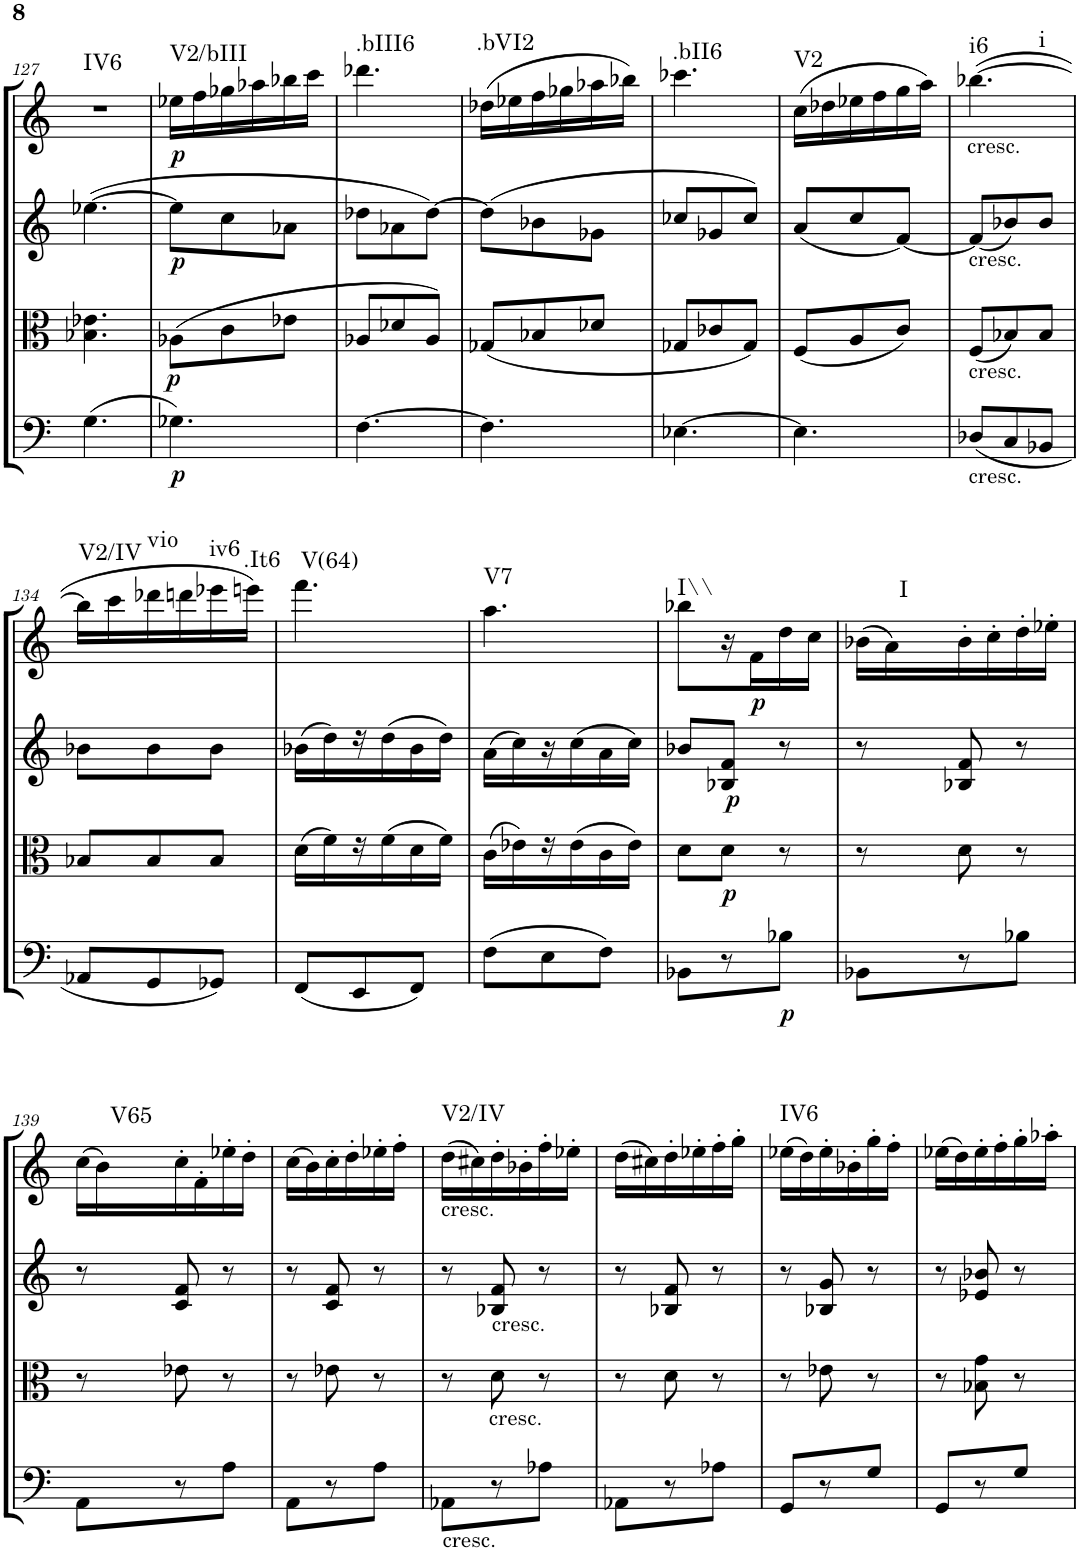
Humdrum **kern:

**kern	**dynam	**kern	**dynam	**kern	**dynam	**kern	**dynam	**harte
*part4	*part4	*part3	*part3	*part2	*part2	*part1	*part1	*part1
*staff4	*staff4	*staff3	*staff3	*staff2	*staff2	*staff1	*staff1	*
*I"Violoncello	*	*I"Viola	*	*I"Violin II	*	*I"Violin I	*	*
*I'Vc	*	*I'Vla	*	*I'Vln	*	*I'Vln	*	*
!!LO:PB:g=z
*clefF4	*	*clefC3	*	*clefG2	*	*clefG2	*	*
*k[]	*	*k[]	*	*k[]	*	*k[]	*	*
*M3/8	*	*M3/8	*	*M3/8	*	*M3/8	*	*
=127	=127	=127	=127	=127	=127	=127	=127	=127
!	!	!	!	!	!	!	!	!LO:H:kt=IV6
(4.G\	.	4.B-X\ 4.e-X\	.	([4.ee-X\	.	4.r	.	N
=128	=128	=128	=128	=128	=128	=128	=128	=128
!	!LO:DY:b	!	!LO:DY:b	!	!LO:DY:b	!	!LO:DY:b	!LO:H:kt=V2/bIII
4.G-X\)	p	(8A-X\L	p	8ee-\L]	p	16ee-X\LL	p	N
.	.	.	.	.	.	16ff\	.	.
.	.	8c\	.	8cc\	.	16gg-X\	.	.
.	.	.	.	.	.	16aa-X\	.	.
.	.	8e-X\J	.	8a-X\J	.	16bb-X\	.	.
.	.	.	.	.	.	16ccc\JJ	.	.
=129	=129	=129	=129	=129	=129	=129	=129	=129
!	!	!	!	!	!	!	!	!LO:H:kt=.bIII6
[4.F\	.	8A-X/L	.	8dd-X\L	.	4.ddd-X\	.	N
.	.	8d-X/	.	8a-X\	.	.	.	.
.	.	8A-/J)	.	[8dd-\J)	.	.	.	.
=130	=130	=130	=130	=130	=130	=130	=130	=130
!	!	!	!	!	!	!	!	!LO:H:kt=.bVI2
4.F\]	.	(8G-X/L	.	(8dd-\L]	.	(16dd-X\LL	.	N
.	.	.	.	.	.	16ee-X\	.	.
.	.	8B-X/	.	8b-X\	.	16ff\	.	.
.	.	.	.	.	.	16gg-X\	.	.
.	.	8d-X/J	.	8g-X\J	.	16aa-X\	.	.
.	.	.	.	.	.	16bb-X\JJ)	.	.
=131	=131	=131	=131	=131	=131	=131	=131	=131
!	!	!	!	!	!	!	!	!LO:H:kt=.bII6
[4.E-X\	.	8G-X/L	.	8cc-X/L	.	4.ccc-X\	.	N
.	.	8c-X/	.	8g-X/	.	.	.	.
.	.	8G-/J)	.	8cc-/J)	.	.	.	.
=132	=132	=132	=132	=132	=132	=132	=132	=132
!	!	!	!	!	!	!	!	!LO:H:kt=V2
4.E-\]	.	(8F/L	.	(8a/L	.	(16cc\LL	.	N
.	.	.	.	.	.	16dd-X\	.	.
.	.	8A/	.	8cc/	.	16ee-X\	.	.
.	.	.	.	.	.	16ff\	.	.
.	.	8c/J)	.	[8f/J)	.	16gg\	.	.
.	.	.	.	.	.	16aa\JJ)	.	.
=133	=133	=133	=133	=133	=133	=133	=133	=133
!	!	!	!	!	!	!LO:TX:b:t=cresc.	!	!
!	!	!	!	!LO:TX:b:t=cresc.	!	!	!	!
!	!	!LO:TX:b:t=cresc.	!	!	!	!	!	!
!LO:TX:b:t=cresc.	!	!	!	!	!	!	!	!LO:H:n=1:kt=i6
!	!	!	!	!	!	!	!	!LO:H:n=2:kt=i
(<8D-X/L	.	(8F/L	.	(8f/L]	.	([4.bb-X\	.	N N
8C/	.	8B-X/)	.	8b-X/)	.	.	.	.
8BB-X/J	.	8B-/J	.	8b-/J	.	.	.	.
!!LO:LB:g=z
=134	=134	=134	=134	=134	=134	=134	=134	=134
!	!	!	!	!	!	!	!	!LO:H:kt=V2/IV
8AA-X/L	.	8B-X/L	.	8b-X\L	.	16bb-\LL]	.	N
.	.	.	.	.	.	16ccc\	.	.
!	!	!	!	!	!	!	!	!LO:H:kt=vio
8GG/	.	8B-/	.	8b-\	.	16ddd-X\	.	N
.	.	.	.	.	.	16dddn\	.	.
!	!	!	!	!	!	!	!	!LO:H:kt=iv6
8GG-X/J)	.	8B-/J	.	8b-\J	.	16eee-X\	.	N
!	!	!	!	!	!	!	!	!LO:H:kt=.It6
.	.	.	.	.	.	16eeen\JJ)	.	N
=135	=135	=135	=135	=135	=135	=135	=135	=135
!	!	!	!	!	!	!	!	!LO:H:kt=V(64)
(8FF/L	.	(16d\LL	.	(16b-X\LL	.	4.fff\	.	N
.	.	16f\)	.	16dd\)	.	.	.	.
8EE/	.	16r	.	16r	.	.	.	.
.	.	(16f\	.	(16dd\	.	.	.	.
8FF/J)	.	16d\	.	16b-\	.	.	.	.
.	.	16f\JJ)	.	16dd\JJ)	.	.	.	.
=136	=136	=136	=136	=136	=136	=136	=136	=136
!	!	!	!	!	!	!	!	!LO:H:kt=V7
(8F\L	.	(16c\LL	.	(16a\LL	.	4.aa\	.	N
.	.	16e-X\)	.	16cc\)	.	.	.	.
8E\	.	16r	.	16r	.	.	.	.
.	.	(16e-\	.	(16cc\	.	.	.	.
8F\J)	.	16c\	.	16a\	.	.	.	.
.	.	16e-\JJ)	.	16cc\JJ)	.	.	.	.
=137	=137	=137	=137	=137	=137	=137	=137	=137
!	!	!	!	!	!	!	!	!LO:H:kt=I\\
8BB-X\L	.	8d\L	.	8b-X/L	.	8bb-X\L	.	N
!	!	!	!LO:DY:b	!	!LO:DY:b	!	!	!
8r	.	8d\J	p	8B-X/ 8f/J	p	16r	.	.
!	!	!	!	!	!	!	!LO:DY:b	!
.	.	.	.	.	.	16f\	p	.
!	!LO:DY:b	!	!	!	!	!	!	!
8B-X\J	p	8r	.	8r	.	16dd\	.	.
.	.	.	.	.	.	16cc\JJ	.	.
=138	=138	=138	=138	=138	=138	=138	=138	=138
8BB-X\L	.	8r	.	8r	.	(16b-X\LL	.	.
.	.	.	.	.	.	16a\)	.	.
!	!	!	!	!	!	!	!	!LO:H:kt=I
8r	.	8d\	.	8B-X/ 8f/	.	16b-'\	.	N
.	.	.	.	.	.	16cc'\	.	.
8B-X\J	.	8r	.	8r	.	16dd'\	.	.
.	.	.	.	.	.	16ee-X'\JJ	.	.
!!LO:LB:g=z
=139	=139	=139	=139	=139	=139	=139	=139	=139
8AA\L	.	8r	.	8r	.	(16cc\LL	.	.
.	.	.	.	.	.	16b\)	.	.
!	!	!	!	!	!	!	!	!LO:H:kt=V65
8r	.	8e-X\	.	8c/ 8f/	.	16cc'\	.	N
.	.	.	.	.	.	16f'\	.	.
8A\J	.	8r	.	8r	.	16ee-X'\	.	.
.	.	.	.	.	.	16dd'\JJ	.	.
=140	=140	=140	=140	=140	=140	=140	=140	=140
8AA\L	.	8r	.	8r	.	(16cc\LL	.	.
.	.	.	.	.	.	16b\)	.	.
8r	.	8e-X\	.	8c/ 8f/	.	16cc'\	.	.
.	.	.	.	.	.	16dd'\	.	.
8A\J	.	8r	.	8r	.	16ee-X'\	.	.
.	.	.	.	.	.	16ff'\JJ	.	.
=141	=141	=141	=141	=141	=141	=141	=141	=141
!	!	!	!	!	!	!LO:TX:b:t=cresc.	!	!
!LO:TX:b:t=cresc.	!	!	!	!	!	!	!	!LO:H:kt=V2/IV
8AA-X\L	.	8r	.	8r	.	(16dd\LL	.	N
.	.	.	.	.	.	16cc#X\)	.	.
!	!	!	!	!LO:TX:b:t=cresc.	!	!	!	!
!	!	!LO:TX:b:t=cresc.	!	!	!	!	!	!
8r	.	8d\	.	8B-X/ 8f/	.	16dd'\	.	.
.	.	.	.	.	.	16b-X'\	.	.
8A-X\J	.	8r	.	8r	.	16ff'\	.	.
.	.	.	.	.	.	16ee-X'\JJ	.	.
=142	=142	=142	=142	=142	=142	=142	=142	=142
8AA-X\L	.	8r	.	8r	.	(16dd\LL	.	.
.	.	.	.	.	.	16cc#X\)	.	.
8r	.	8d\	.	8B-X/ 8f/	.	16dd'\	.	.
.	.	.	.	.	.	16ee-X'\	.	.
8A-X\J	.	8r	.	8r	.	16ff'\	.	.
.	.	.	.	.	.	16gg'\JJ	.	.
=143	=143	=143	=143	=143	=143	=143	=143	=143
!	!	!	!	!	!	!	!	!LO:H:kt=IV6
8GG/L	.	8r	.	8r	.	(16ee-X\LL	.	N
.	.	.	.	.	.	16dd\)	.	.
8r	.	8e-X\	.	8B-X/ 8g/	.	16ee-'\	.	.
.	.	.	.	.	.	16b-X'\	.	.
8G/J	.	8r	.	8r	.	16gg'\	.	.
.	.	.	.	.	.	16ff'\JJ	.	.
=144	=144	=144	=144	=144	=144	=144	=144	=144
8GG/L	.	8r	.	8r	.	(16ee-X\LL	.	.
.	.	.	.	.	.	16dd\)	.	.
8r	.	8B-X\ 8g\	.	8e-X/ 8b-X/	.	16ee-'\	.	.
.	.	.	.	.	.	16ff'\	.	.
8G/J	.	8r	.	8r	.	16gg'\	.	.
.	.	.	.	.	.	16aa-X'\JJ	.	.
=	=	=	=	=	=	=	=	=
*-	*-	*-	*-	*-	*-	*-	*-	*-
